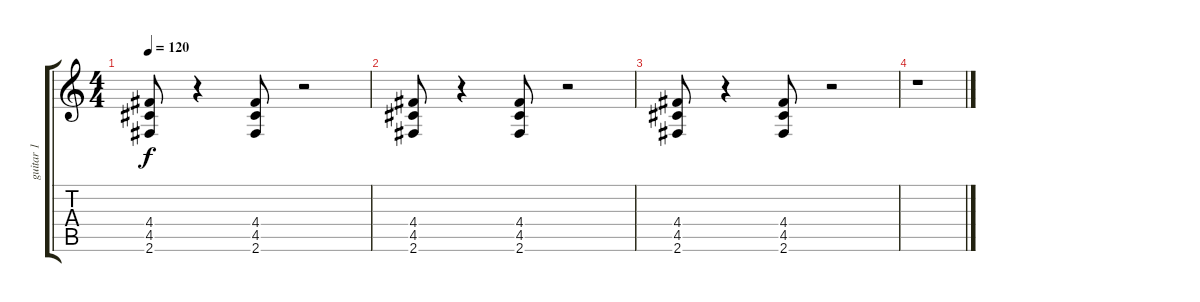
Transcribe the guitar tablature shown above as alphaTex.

\track ("guitar 1" "guitar 1") {instrument overdrivenguitar}
\staff {score tabs}
\tuning (E4 B3 G3 D3 A2 E2) {hide}
\ts (4 4)
\tempo 120
\clef g2
\ks c
(4.4 4.5 2.6).8{dy f} r.4 (4.4 4.5 2.6).8 r.2 |
(4.4 4.5 2.6).8 r.4 (4.4 4.5 2.6).8 r.2 |
(4.4 4.5 2.6).8 r.4 (4.4 4.5 2.6).8 r.2 |
r.1
